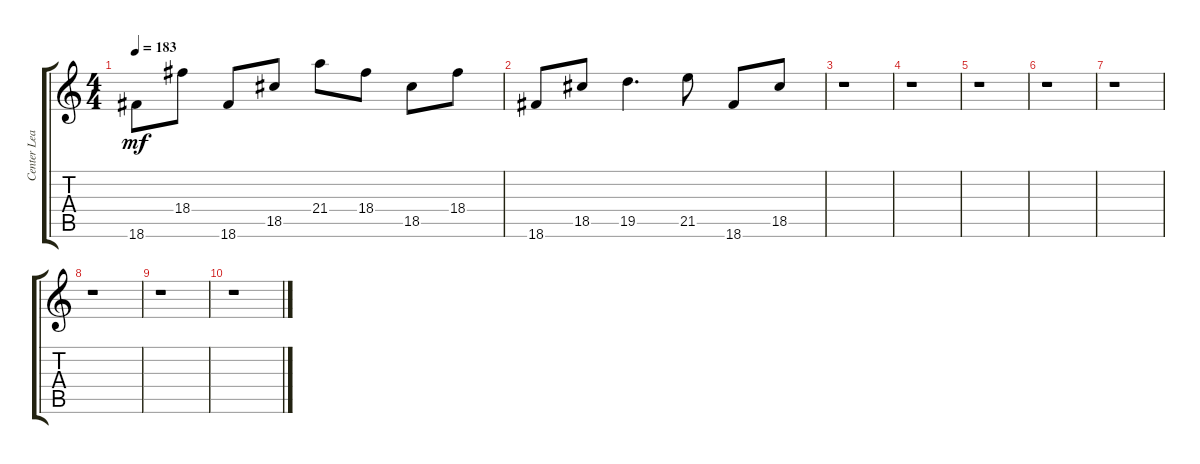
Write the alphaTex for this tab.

\track ("Center Lead 2" "Center Lea") {instrument overdrivenguitar}
\staff {score tabs}
\tuning (D4 A3 F3 C3 G2 C2) {hide}
\ts (4 4)
\tempo 183
\clef g2
\ks aminor
18.6.8{dy mf} 18.4.8 18.6.8 18.5.8 21.4.8 18.4.8 18.5.8 18.4.8 |
18.6.8 18.5.8 19.5.4{d} 21.5.8 18.6.8 18.5.8 |
r.1 |
r.1 |
r.1 |
r.1 |
r.1 |
r.1 |
r.1 |
r.1
